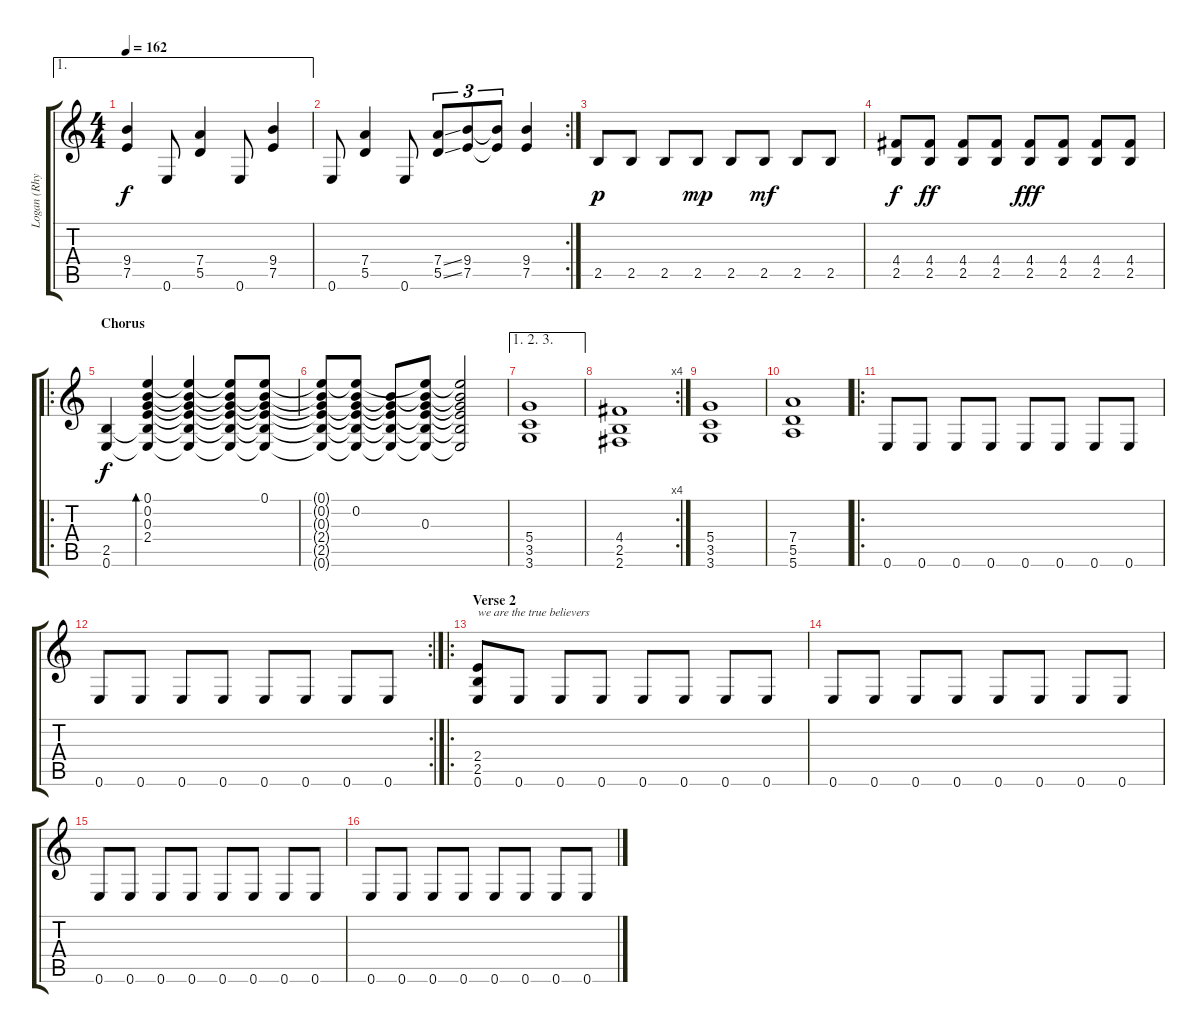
\track ("Logan (Rhythm)" "Logan (Rhy") {instrument distortionguitar}
\staff {score tabs}
\tuning (E4 B3 G3 D3 A2 E2) {hide}
\ae 1
\ts (4 4)
\tempo 162
\clef g2
\ks c
(9.4 7.5).4{dy f} 0.6.8 (7.4 5.5).4 0.6.8 (9.4 7.5).4 |
\rc 2
0.6.8 (7.4 5.5).4 0.6.8 (7.4{ss} 5.5{ss}).8{tu (3 2)} (9.4 7.5).8{tu (3 2)} (9.4{t} 7.5{t}).8{tu (3 2)} (9.4 7.5).4 |
2.5.8{dy p} 2.5.8 2.5.8 2.5.8{dy mp} 2.5.8 2.5.8{dy mf} 2.5.8 2.5.8 |
(4.4 2.5).8{dy f} (4.4 2.5).8{dy ff} (4.4 2.5).8 (4.4 2.5).8 (4.4 2.5).8{dy fff} (4.4 2.5).8 (4.4 2.5).8 (4.4 2.5).8 |
\ro
\section ("" "Chorus")
(2.5 0.6).4{dy f} (0.1 0.2 0.3 2.4 2.5{t} 0.6{t}).4{bd 240} (0.1{t} 0.2{t} 0.3{t} 2.4{t} 2.5{t} 0.6{t}).4 (0.1{t} 0.2{t} 0.3{t} 2.4{t} 2.5{t} 0.6{t}).8 (0.1 0.2{t} 0.3{t} 2.4{t} 2.5{t} 0.6{t}).8 |
(0.1{t} 0.2{t} 0.3{t} 2.4{t} 2.5{t} 0.6{t}).8 (0.1{t} 0.2 0.3{t} 2.4{t} 2.5{t} 0.6{t}).8 (0.2{t} 0.3{t} 2.4{t} 2.5{t} 0.6{t}).8 (0.1{t} 0.2{t} 0.3 2.4{t} 2.5{t} 0.6{t}).8 (0.1{t} 0.2{t} 0.3{t} 2.4{t} 2.5{t} 0.6{t}).2 |
\ae (1 2 3)
(5.4 3.5 3.6).1 |
\rc 4
(4.4 2.5 2.6).1 |
(5.4 3.5 3.6).1 |
(7.4 5.5 5.6).1 |
\ro
0.6.8 0.6.8 0.6.8 0.6.8 0.6.8 0.6.8 0.6.8 0.6.8 |
\rc 2
0.6.8 0.6.8 0.6.8 0.6.8 0.6.8 0.6.8 0.6.8 0.6.8 |
\ro
\section ("" "Verse 2")
(2.4 2.5 0.6).8{txt "we are the true believers"} 0.6.8 0.6.8 0.6.8 0.6.8 0.6.8 0.6.8 0.6.8 |
0.6.8 0.6.8 0.6.8 0.6.8 0.6.8 0.6.8 0.6.8 0.6.8 |
0.6.8 0.6.8 0.6.8 0.6.8 0.6.8 0.6.8 0.6.8 0.6.8 |
0.6.8 0.6.8 0.6.8 0.6.8 0.6.8 0.6.8 0.6.8 0.6.8
